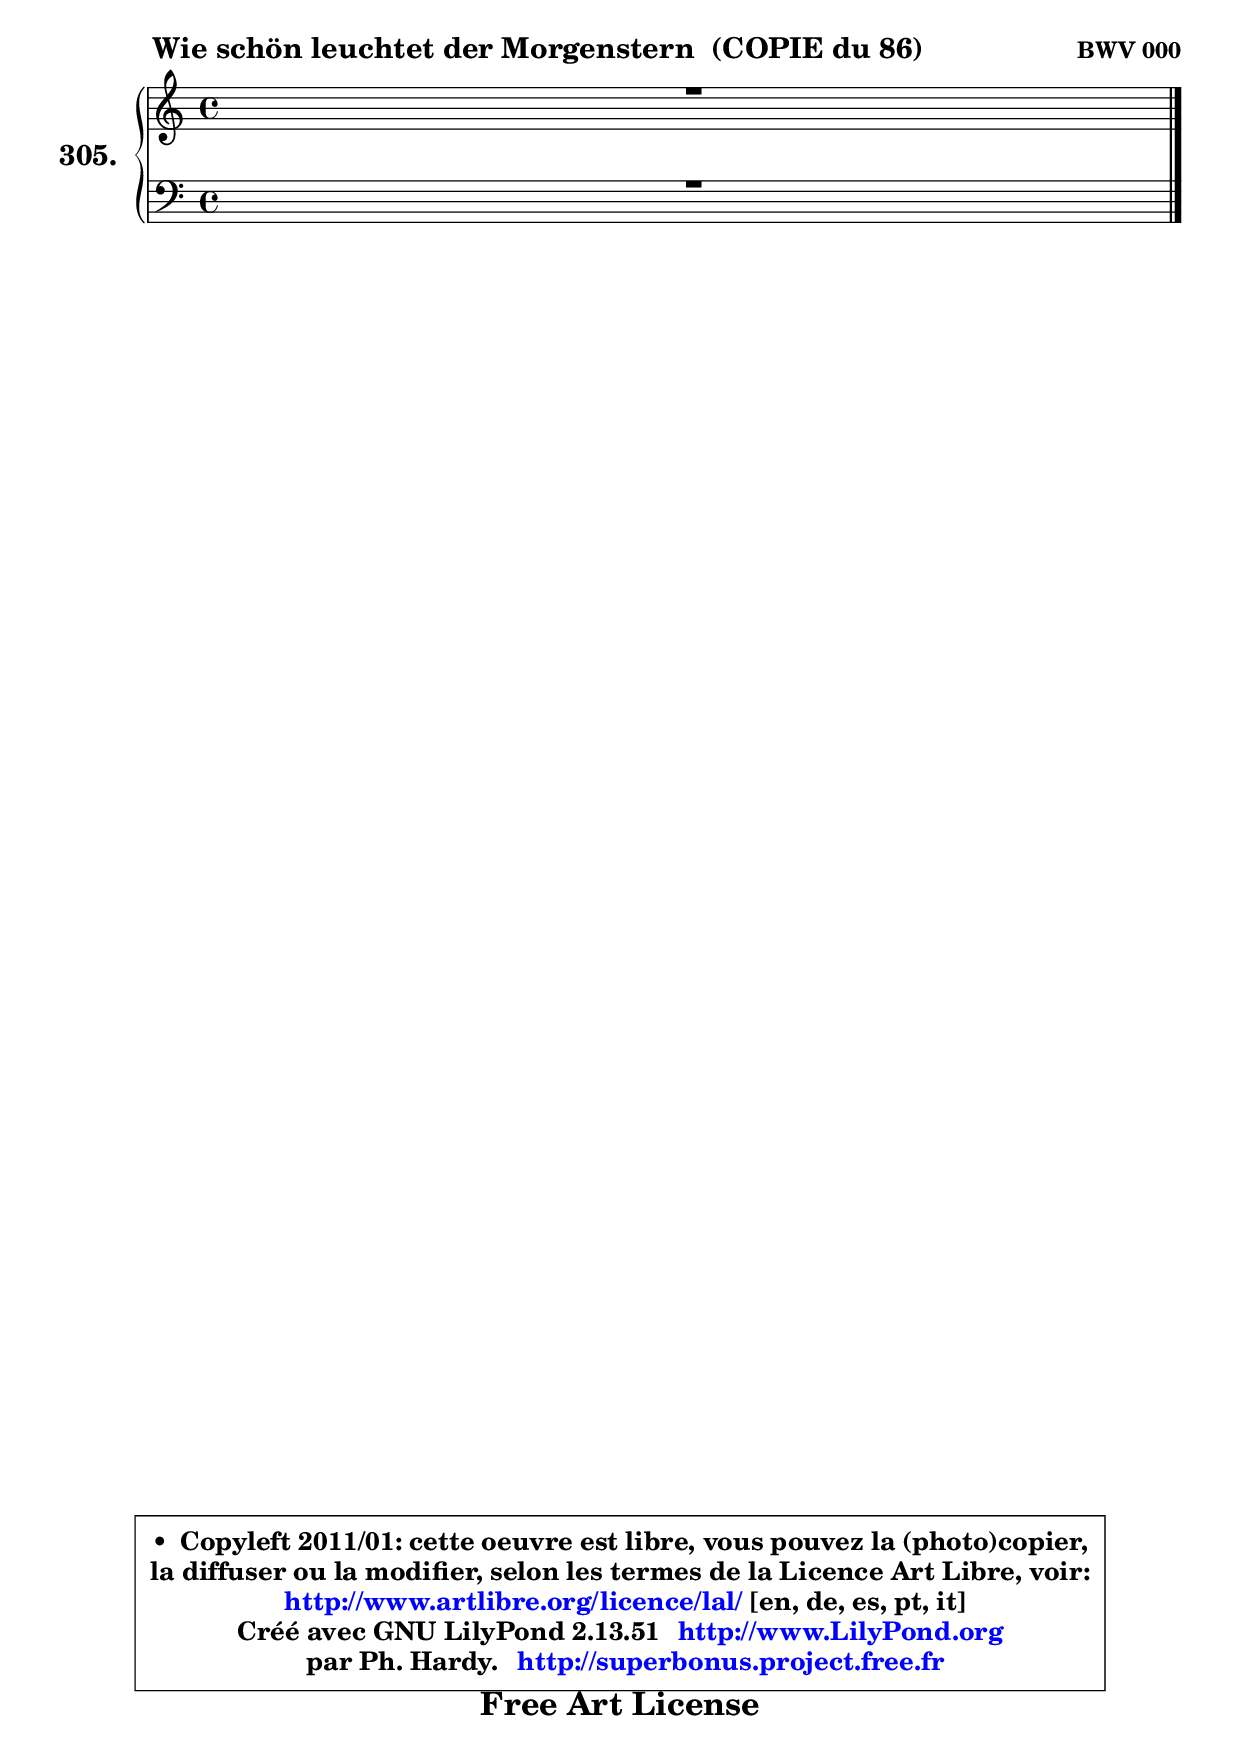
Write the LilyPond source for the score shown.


\version "2.13.51"

    \paper {
%	system-system-spacing #'padding = #0.1
%	score-system-spacing #'padding = #0.1
%	ragged-bottom = ##f
%	ragged-last-bottom = ##f
	ragged-right = ##f
	}

    \header {
      opus = \markup { \bold "BWV 000" }
      piece = \markup { \hspace #9 \fontsize #2 \bold "Wie schön leuchtet der Morgenstern  (COPIE du 86)" }
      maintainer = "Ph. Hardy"
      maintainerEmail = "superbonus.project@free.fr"
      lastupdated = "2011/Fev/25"
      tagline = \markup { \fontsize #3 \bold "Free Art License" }
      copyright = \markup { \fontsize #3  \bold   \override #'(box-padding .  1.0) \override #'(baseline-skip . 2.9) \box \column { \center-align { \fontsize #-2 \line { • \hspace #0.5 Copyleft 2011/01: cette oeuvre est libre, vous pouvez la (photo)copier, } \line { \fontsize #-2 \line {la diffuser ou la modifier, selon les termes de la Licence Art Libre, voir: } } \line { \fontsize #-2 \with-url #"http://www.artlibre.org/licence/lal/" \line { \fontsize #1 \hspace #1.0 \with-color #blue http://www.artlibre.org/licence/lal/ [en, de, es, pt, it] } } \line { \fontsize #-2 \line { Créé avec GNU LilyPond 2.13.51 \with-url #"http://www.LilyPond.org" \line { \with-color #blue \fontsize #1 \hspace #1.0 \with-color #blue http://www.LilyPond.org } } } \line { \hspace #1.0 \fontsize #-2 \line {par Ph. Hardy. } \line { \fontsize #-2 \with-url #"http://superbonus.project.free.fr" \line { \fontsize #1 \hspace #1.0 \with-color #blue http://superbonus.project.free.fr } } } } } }

	  }

  guidemidi = {
	\tempo 4 = 78

	}

  upper = {
	\time 4/4
	\key c \major
	\clef treble
	\voiceOne
	<< { 
	% SOPRANO
	\set Voice.midiInstrument = "acoustic grand"
	\relative c' {
	R1 |
\break
        \bar "|."
	} % fin de relative
	}

	\context Voice="1" { \voiceTwo 
	% ALTO
	\set Voice.midiInstrument = "acoustic grand"
	\relative c' {
	
        \bar "|."
	} % fin de relative
	\oneVoice
	} >>
	}

    lower = {
	\time 4/4
	\key c \major
	\clef bass
	\voiceOne
	<< { 
	% TENOR
	\set Voice.midiInstrument = "acoustic grand"
	\relative c' {
	R1 |
\break
        \bar "|."
	} % fin de relative
	}
	\context Voice="1" { \voiceTwo 
	% BASS
	\set Voice.midiInstrument = "acoustic grand"
	\relative c {
        
        \bar "|."
	} % fin de relative
	\oneVoice
	} >>
	}


    \score { 

	\new PianoStaff <<
	\set PianoStaff.instrumentName = \markup { \bold \huge "305." }
	\new Staff = "upper" \upper
	\new Staff = "lower" \lower
	>>

    \layout {
%	ragged-last = ##f
	   }

         } % fin de score

  \score {
    \unfoldRepeats { << \guidemidi \upper \lower >> }
    \midi {
    \context {
     \Staff
      \remove "Staff_performer"
               }

     \context {
      \Voice
       \consists "Staff_performer"
                }

     \context { 
      \Score
      tempoWholesPerMinute = #(ly:make-moment 78 4)
		}
	    }
	}

